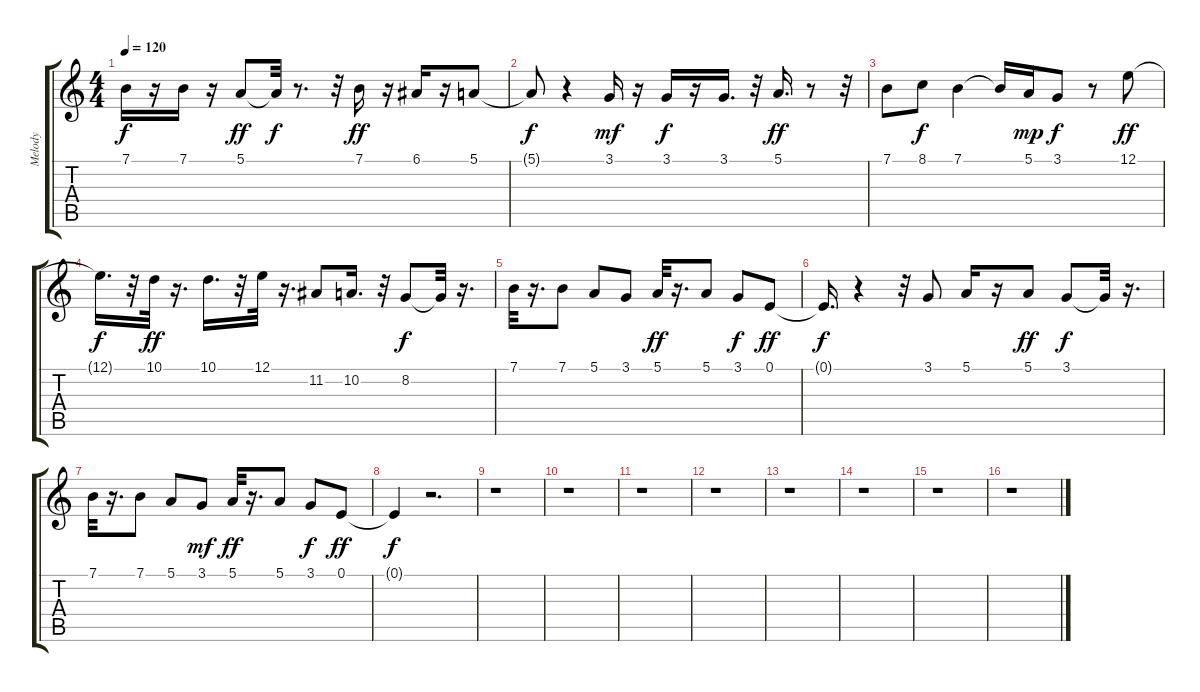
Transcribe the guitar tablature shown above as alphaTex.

\track ("Melody " "Melody ") {instrument vibraphone}
\staff {score tabs}
\tuning (E4 B3 G3 D3 A2 E2) {hide}
\ts (4 4)
\tempo 120
\clef g2
\ks c
7.1.16{dy f} r.16 7.1.16 r.16 5.1.8{dy ff} 5.1{t}.32{dy f} r.8{d} r.32 7.1.16{dy ff} r.16 6.1.16 r.16 5.1.8 |
5.1{t}.8{dy f} r.4 3.1.16{dy mf} r.16 3.1.16{dy f} r.16 3.1.16{d} r.32 5.1.16{d dy ff} r.8 r.32 |
7.1.8 8.1.8{dy f} 7.1.4 7.1{t}.16 5.1.16{dy mp} 3.1.8{dy f} r.8 12.1.8{dy ff} |
12.1{t}.16{d dy f} r.32 10.1.32{dy ff} r.16{d} 10.1.16{d} r.32 12.1.32 r.16{d} 11.2.8 10.2.16{d} r.32 8.2.8{dy f} 8.2{t}.32 r.16{d} |
7.1.32 r.16{d} 7.1.8 5.1.8 3.1.8 5.1.32{dy ff} r.16{d} 5.1.8 3.1.8{dy f} 0.1.8{dy ff} |
0.1{t}.16{d dy f} r.4 r.32 3.1.8 5.1.16 r.16 5.1.8{dy ff} 3.1.8{dy f} 3.1{t}.32 r.16{d} |
7.1.32 r.16{d} 7.1.8 5.1.8 3.1.8{dy mf} 5.1.32{dy ff} r.16{d} 5.1.8 3.1.8{dy f} 0.1.8{dy ff} |
0.1{t}.4{dy f} r.2{d} |
r.1 |
r.1 |
r.1 |
r.1 |
r.1 |
r.1 |
r.1 |
r.1
